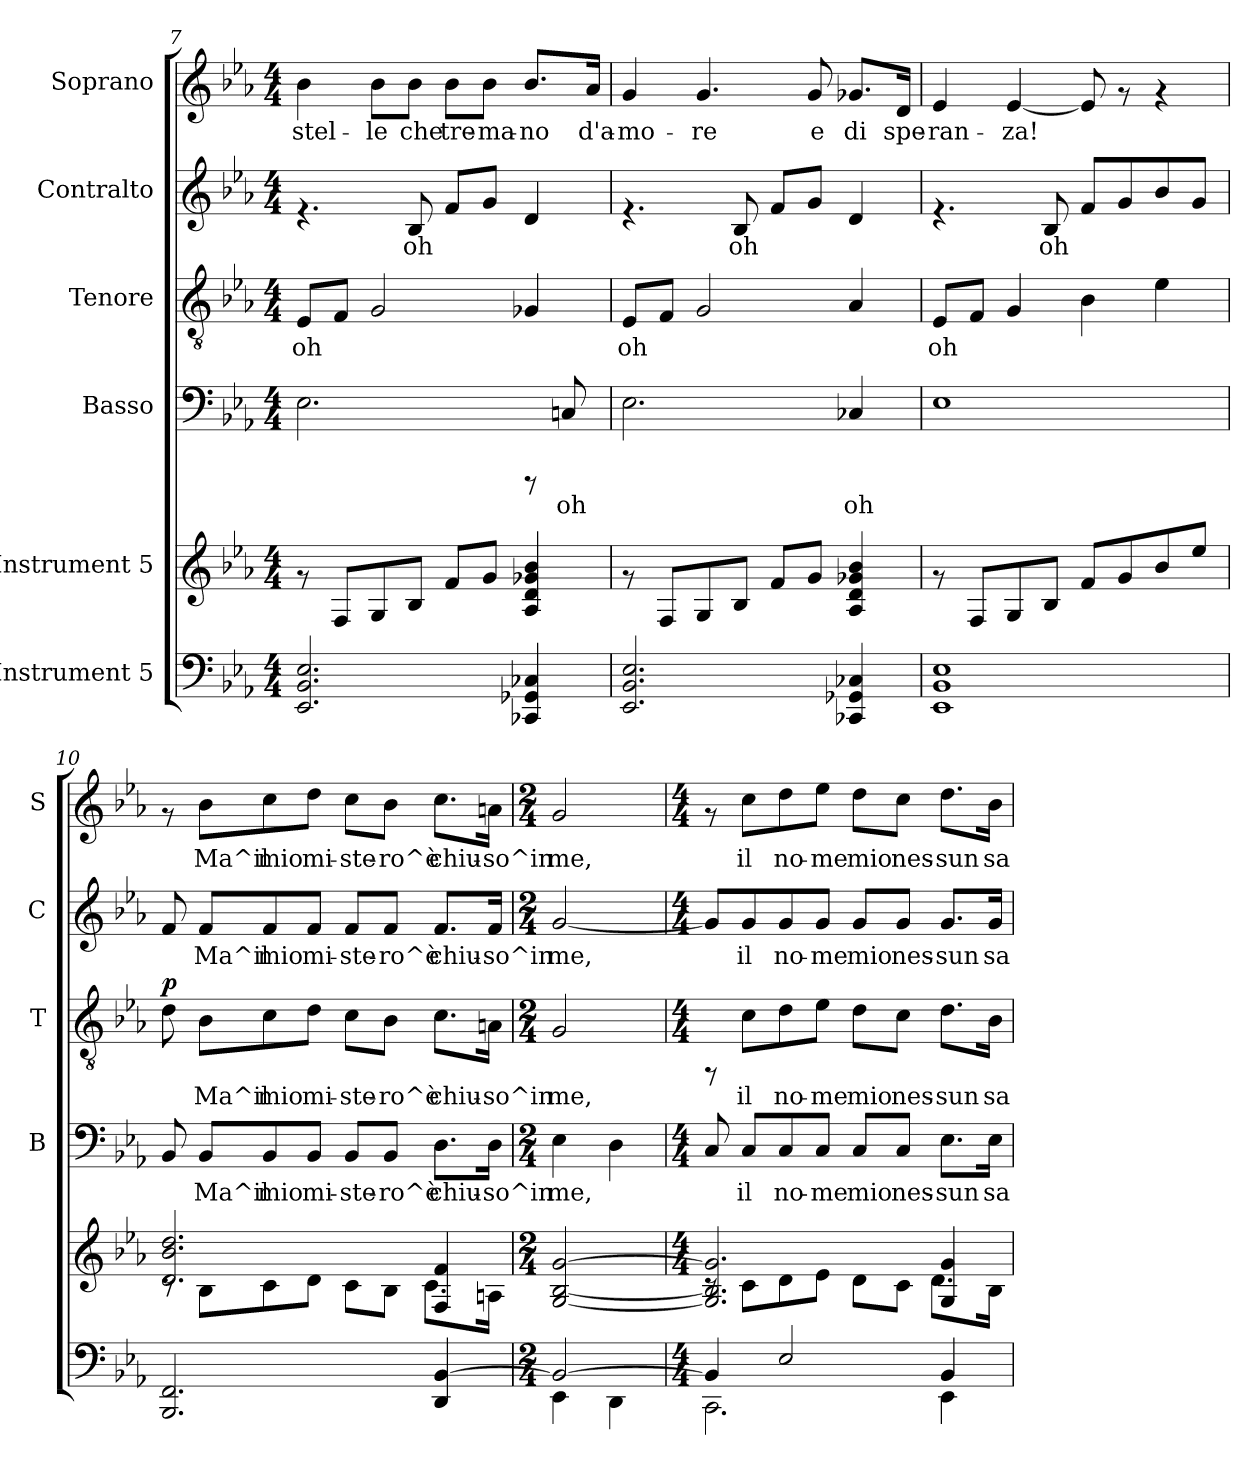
**kern	**kern	**kern	**text	**kern	**text	**dynam	**kern	**text	**kern	**text
*part6	*part5	*part4	*part4	*part3	*part3	*part3	*part2	*part2	*part1	*part1
*staff6	*staff5	*staff4	*staff4	*staff3	*staff3	*staff3	*staff2	*staff2	*staff1	*staff1
*I"Instrument 5	*I"Instrument 5	*I"Basso	*	*I"Tenore	*	*	*I"Contralto	*	*I"Soprano	*
*	*	*I'B	*	*I'T	*	*	*I'C	*	*I'S	*
*clefF4	*clefG2	*clefF4	*	*clefGv2	*	*	*clefG2	*	*clefG2	*
*k[b-e-a-]	*k[b-e-a-]	*k[b-e-a-]	*	*k[b-e-a-]	*	*	*k[b-e-a-]	*	*k[b-e-a-]	*
*E-:	*E-:	*E-:	*	*E-:	*	*	*E-:	*	*E-:	*
*M4/4	*M4/4	*M4/4	*	*M4/4	*	*	*M4/4	*	*M4/4	*
=7	=7	=7	=7	=7	=7	=7	=7	=7	=7	=7
!	!	!	!LO:LY:b:cj	!	!LO:LY:b:cj	!	!	!	!	!LO:LY:b
2.E-/ 2.BB-/ 2.EE-/	8rf	2.E-\	.	8E-/L	oh	.	4.rf	.	4b-\	stel-
!	!	!	!	!	!LO:LY:b:cj	!	!	!	!	!
.	8F/L	.	.	8F/J	.	.	.	.	.	.
!	!	!	!	!	!LO:LY:b:cj	!	!	!	!	!LO:LY:b
.	8G/	.	.	2G/	.	.	.	.	8b-\L	-le
!	!	!	!	!	!	!	!	!LO:LY:b:cj	!	!LO:LY:b
.	8B-/J	.	.	.	.	.	8B-/	oh	8b-\J	che
!	!	!	!	!	!	!	!	!LO:LY:b:cj	!	!LO:LY:b
.	8f/L	.	.	.	.	.	8f/L	.	8b-\L	tre-
!	!	!	!	!	!	!	!	!LO:LY:b:cj	!	!LO:LY:b
.	8g/J	.	.	.	.	.	8g/J	.	8b-\J	-ma-
!	!	!	!	!	!LO:LY:b:cj	!	!	!LO:LY:b:cj	!	!LO:LY:b
4C-X/ 4GG-X/ 4CC-X/	4g-X/ 4d/ 4A-/ 4b-/	8rCCC	.	4G-X/	.	.	4d/	.	8.b-/L	-no
!	!	!	!LO:LY:b:cj	!	!	!	!	!	!	!
.	.	8Cn/	oh	.	.	.	.	.	.	.
!	!	!	!	!	!	!	!	!	!	!LO:LY:b
.	.	.	.	.	.	.	.	.	16a-/J	d'a-
=8	=8	=8	=8	=8	=8	=8	=8	=8	=8	=8
!	!	!	!LO:LY:b:cj	!	!LO:LY:b:cj	!	!	!	!	!LO:LY:b
2.E-/ 2.BB-/ 2.EE-/	8rf	2.E-\	.	8E-/L	oh	.	4.rf	.	4g/	-mo-
!	!	!	!	!	!LO:LY:b:cj	!	!	!	!	!
.	8F/L	.	.	8F/J	.	.	.	.	.	.
!	!	!	!	!	!LO:LY:b:cj	!	!	!	!	!LO:LY:b
.	8G/	.	.	2G/	.	.	.	.	4.g/	-re
!	!	!	!	!	!	!	!	!LO:LY:b:cj	!	!
.	8B-/J	.	.	.	.	.	8B-/	oh	.	.
!	!	!	!	!	!	!	!	!LO:LY:b:cj	!	!
.	8f/L	.	.	.	.	.	8f/L	.	.	.
!	!	!	!	!	!	!	!	!LO:LY:b:cj	!	!LO:LY:b
.	8g/J	.	.	.	.	.	8g/J	.	8g/	e
!	!	!	!LO:LY:b:cj	!	!LO:LY:b:cj	!	!	!LO:LY:b:cj	!	!LO:LY:b
4C-X/ 4GG-X/ 4CC-X/	4g-X/ 4d/ 4A-/ 4b-/	4C-X/	oh	4A-/	.	.	4d/	.	8.g-X/L	di
!	!	!	!	!	!	!	!	!	!	!LO:LY:b
.	.	.	.	.	.	.	.	.	16d/J	spe-
!!LO:PB:g=z
=9	=9	=9	=9	=9	=9	=9	=9	=9	=9	=9
!	!	!	!LO:LY:b:cj	!	!LO:LY:b:cj	!	!	!	!	!LO:LY:b
1E- 1BB- 1EE-	8rf	1E-	.	8E-/L	oh	.	4.rf	.	4e-/	-ran-
!	!	!	!	!	!LO:LY:b:cj	!	!	!	!	!
.	8F/L	.	.	8F/J	.	.	.	.	.	.
!	!	!	!	!	!LO:LY:b:cj	!	!	!	!	!LO:LY:b
.	8G/	.	.	4G/	.	.	.	.	[<4e-/	-za!
!	!	!	!	!	!	!	!	!LO:LY:b:cj	!	!
.	8B-/J	.	.	.	.	.	8B-/	oh	.	.
!	!	!	!	!	!LO:LY:b:cj	!	!	!LO:LY:b:cj	!	!LO:LY:b
.	8f/L	.	.	4B-\	.	.	8f/L	.	8e-/]	.
!	!	!	!	!	!	!	!	!LO:LY:b:cj	!	!
.	8g/	.	.	.	.	.	8g/	.	8rf	.
!	!	!	!	!	!LO:LY:b:cj	!	!	!LO:LY:b:cj	!	!
.	8b-/	.	.	4e-\	.	.	8b-/	.	4rf	.
!	!	!	!	!	!	!	!	!LO:LY:b:cj	!	!
.	8ee-/J	.	.	.	.	.	8g/J	.	.	.
=10	=10	=10	=10	=10	=10	=10	=10	=10	=10	=10
*	*^	*	*	*	*	*	*	*	*	*
!	!	!	!	!LO:LY:b:cj	!	!LO:LY:b:cj	!LO:DY:a	!	!LO:LY:b:cj	!	!
2.BBB-/ 2.FF/	2.dd/ 2.b-/ 2.d/	8rc	8BB-/	.	8d\	.	p	8f/	.	8rf	.
!	!	!	!	!LO:LY:b:cj	!	!LO:LY:b:cj	!	!	!LO:LY:b:cj	!	!LO:LY:b
.	.	8B-\L	8BB-/L	Ma^il	8B-\L	Ma^il	.	8f/L	Ma^il	8b-\L	Ma^il
!	!	!	!	!LO:LY:b:cj	!	!LO:LY:b:cj	!	!	!LO:LY:b:cj	!	!LO:LY:b
.	.	8c\	8BB-/	mio	8c\	mio	.	8f/	mio	8cc\	mio
!	!	!	!	!LO:LY:b:cj	!	!LO:LY:b:cj	!	!	!LO:LY:b:cj	!	!LO:LY:b
.	.	8d\J	8BB-/J	mi-	8d\J	mi-	.	8f/J	mi-	8dd\J	mi-
!	!	!	!	!LO:LY:b:cj	!	!LO:LY:b:cj	!	!	!LO:LY:b:cj	!	!LO:LY:b
.	.	8c\L	8BB-/L	-ste-	8c\L	-ste-	.	8f/L	-ste-	8cc\L	-ste-
!	!	!	!	!LO:LY:b:cj	!	!LO:LY:b:cj	!	!	!LO:LY:b:cj	!	!LO:LY:b
.	.	8B-\J	8BB-/J	-ro^è	8B-\J	-ro^è	.	8f/J	-ro^è	8b-\J	-ro^è
!	!	!	!	!LO:LY:b:cj	!	!LO:LY:b:cj	!	!	!LO:LY:b:cj	!	!LO:LY:b
4DD/ [<4BB-/	4f/ 4F/	8.c\L	8.D\L	chiu-	8.c\L	chiu-	.	8.f/L	chiu-	8.cc\L	chiu-
!	!	!	!	!LO:LY:b:cj	!	!LO:LY:b:cj	!	!	!LO:LY:b:cj	!	!LO:LY:b
.	.	16An\J	16D\J	-so^in	16An\J	-so^in	.	16f/J	-so^in	16an\J	-so^in
*	*v	*v	*	*	*	*	*	*	*	*	*
=11	=11	=11	=11	=11	=11	=11	=11	=11	=11	=11
*M2/4	*M2/4	*M2/4	*	*M2/4	*	*	*M2/4	*	*M2/4	*
*^	*^	*	*	*	*	*	*	*	*	*
!	!	!	!	!	!LO:LY:b:cj	!	!LO:LY:b:cj	!	!	!LO:LY:b:cj	!	!LO:LY:b
*	*	*v	*v	*	*	*	*	*	*	*	*	*
2BB-/_>	4EE-\	[<2B-/ [<2G/ [>2g/	4E-\	me,	2G/	me,	.	[<2g/	me,	2g/	me,
!	!	!	!	!LO:LY:b:cj	!	!	!	!	!	!	!
.	4DD\	.	4D\	.	.	.	.	.	.	.	.
=12	=12	=12	=12	=12	=12	=12	=12	=12	=12	=12	=12
*M4/4	*	*M4/4	*M4/4	*	*M4/4	*	*	*M4/4	*	*M4/4	*
*	*	*^	*	*	*	*	*	*	*	*	*
!	!	!	!	!	!LO:LY:b:cj	!	!	!	!	!LO:LY:b:cj	!	!
4BB-/]	2.CC\	2.B-/] 2.G/] 2.g/]	8rc	8C/	.	8rFF	.	.	8g/L]	.	8rf	.
!	!	!	!	!	!LO:LY:b:cj	!	!LO:LY:b:cj	!	!	!LO:LY:b:cj	!	!LO:LY:b
.	.	.	8c\L	8C/L	il	8c\L	il	.	8g/	il	8cc\L	il
!	!	!	!	!	!LO:LY:b:cj	!	!LO:LY:b:cj	!	!	!LO:LY:b:cj	!	!LO:LY:b
2E-/	.	.	8d\	8C/	no-	8d\	no-	.	8g/	no-	8dd\	no-
!	!	!	!	!	!LO:LY:b:cj	!	!LO:LY:b:cj	!	!	!LO:LY:b:cj	!	!LO:LY:b
.	.	.	8e-\J	8C/J	-me	8e-\J	-me	.	8g/J	-me	8ee-\J	-me
!	!	!	!	!	!LO:LY:b:cj	!	!LO:LY:b:cj	!	!	!LO:LY:b:cj	!	!LO:LY:b
.	.	.	8d\L	8C/L	mio	8d\L	mio	.	8g/L	mio	8dd\L	mio
!	!	!	!	!	!LO:LY:b:cj	!	!LO:LY:b:cj	!	!	!LO:LY:b:cj	!	!LO:LY:b
.	.	.	8c\J	8C/J	nes-	8c\J	nes-	.	8g/J	nes-	8cc\J	nes-
!	!	!	!	!	!LO:LY:b:cj	!	!LO:LY:b:cj	!	!	!LO:LY:b:cj	!	!LO:LY:b
4BB-/	4EE-\	4G/ 4g/	8.d\L	8.E-\L	-sun	8.d\L	-sun	.	8.g/L	-sun	8.dd\L	-sun
!	!	!	!	!	!LO:LY:b:cj	!	!LO:LY:b:cj	!	!	!LO:LY:b:cj	!	!LO:LY:b
.	.	.	16B-\J	16E-\J	sa-	16B-\J	sa-	.	16g/J	sa-	16b-\J	sa-
*v	*v	*	*	*	*	*	*	*	*	*	*	*
*	*v	*v	*	*	*	*	*	*	*	*	*
=	=	=	=	=	=	=	=	=	=	=
*-	*-	*-	*-	*-	*-	*-	*-	*-	*-	*-
